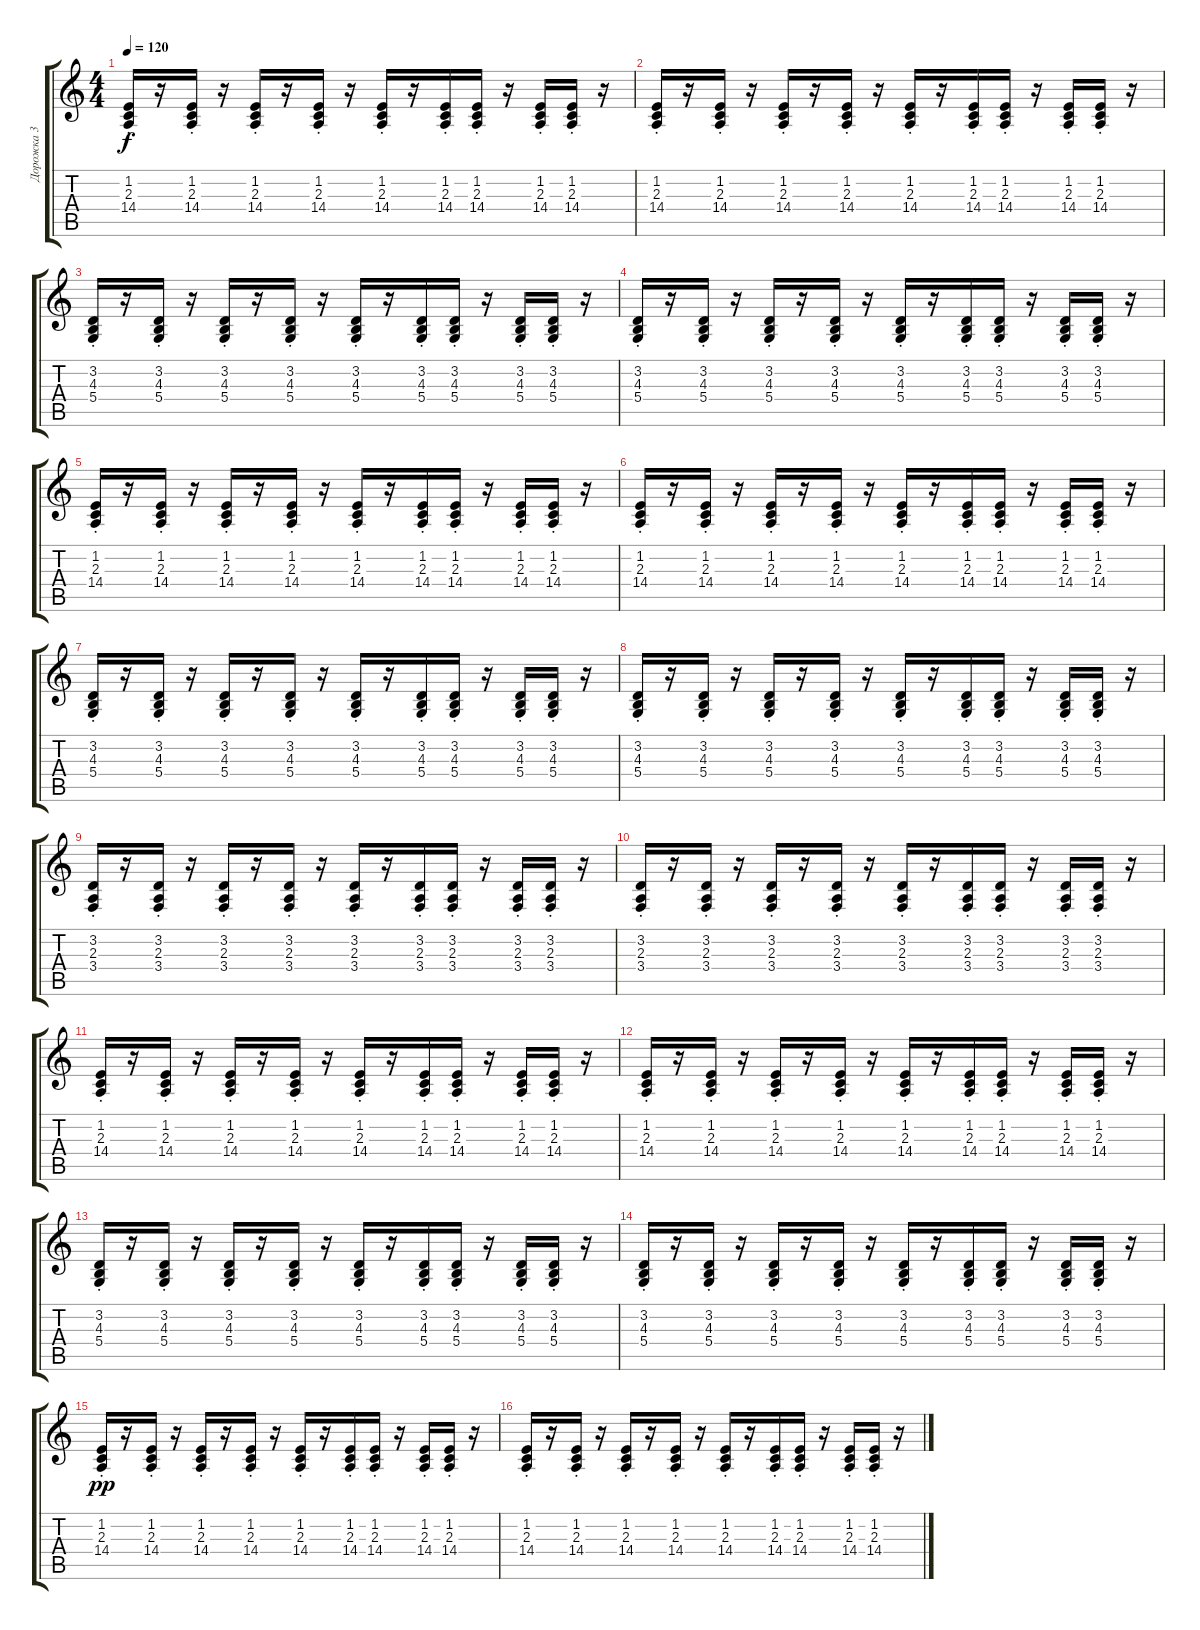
\track ("Дорожка 3" "Дорожка 3") {instrument lead1square}
\staff {score tabs}
\tuning (E4 B3 G3 D3 A2 E2) {hide}
\ts (4 4)
\tempo 120
\clef g2
\ks c
(1.2{st} 2.3{st} 14.4{st}).16{dy f} r.16 (1.2{st} 2.3{st} 14.4{st}).16 r.16 (1.2{st} 2.3{st} 14.4{st}).16 r.16 (1.2{st} 2.3{st} 14.4{st}).16 r.16 (1.2{st} 2.3{st} 14.4{st}).16 r.16 (1.2{st} 2.3{st} 14.4{st}).16 (1.2{st} 2.3{st} 14.4{st}).16 r.16 (1.2{st} 2.3{st} 14.4{st}).16 (1.2{st} 2.3{st} 14.4{st}).16 r.16 |
(1.2{st} 2.3{st} 14.4{st}).16 r.16 (1.2{st} 2.3{st} 14.4{st}).16 r.16 (1.2{st} 2.3{st} 14.4{st}).16 r.16 (1.2{st} 2.3{st} 14.4{st}).16 r.16 (1.2{st} 2.3{st} 14.4{st}).16 r.16 (1.2{st} 2.3{st} 14.4{st}).16 (1.2{st} 2.3{st} 14.4{st}).16 r.16 (1.2{st} 2.3{st} 14.4{st}).16 (1.2{st} 2.3{st} 14.4{st}).16 r.16 |
(3.2{st} 4.3{st} 5.4{st}).16 r.16 (3.2{st} 4.3{st} 5.4{st}).16 r.16 (3.2{st} 4.3{st} 5.4{st}).16 r.16 (3.2{st} 4.3{st} 5.4{st}).16 r.16 (3.2{st} 4.3{st} 5.4{st}).16 r.16 (3.2{st} 4.3{st} 5.4{st}).16 (3.2{st} 4.3{st} 5.4{st}).16 r.16 (3.2{st} 4.3{st} 5.4{st}).16 (3.2{st} 4.3{st} 5.4{st}).16 r.16 |
(3.2{st} 4.3{st} 5.4{st}).16 r.16 (3.2{st} 4.3{st} 5.4{st}).16 r.16 (3.2{st} 4.3{st} 5.4{st}).16 r.16 (3.2{st} 4.3{st} 5.4{st}).16 r.16 (3.2{st} 4.3{st} 5.4{st}).16 r.16 (3.2{st} 4.3{st} 5.4{st}).16 (3.2{st} 4.3{st} 5.4{st}).16 r.16 (3.2{st} 4.3{st} 5.4{st}).16 (3.2{st} 4.3{st} 5.4{st}).16 r.16 |
(1.2{st} 2.3{st} 14.4{st}).16 r.16 (1.2{st} 2.3{st} 14.4{st}).16 r.16 (1.2{st} 2.3{st} 14.4{st}).16 r.16 (1.2{st} 2.3{st} 14.4{st}).16 r.16 (1.2{st} 2.3{st} 14.4{st}).16 r.16 (1.2{st} 2.3{st} 14.4{st}).16 (1.2{st} 2.3{st} 14.4{st}).16 r.16 (1.2{st} 2.3{st} 14.4{st}).16 (1.2{st} 2.3{st} 14.4{st}).16 r.16 |
(1.2{st} 2.3{st} 14.4{st}).16 r.16 (1.2{st} 2.3{st} 14.4{st}).16 r.16 (1.2{st} 2.3{st} 14.4{st}).16 r.16 (1.2{st} 2.3{st} 14.4{st}).16 r.16 (1.2{st} 2.3{st} 14.4{st}).16 r.16 (1.2{st} 2.3{st} 14.4{st}).16 (1.2{st} 2.3{st} 14.4{st}).16 r.16 (1.2{st} 2.3{st} 14.4{st}).16 (1.2{st} 2.3{st} 14.4{st}).16 r.16 |
(3.2{st} 4.3{st} 5.4{st}).16 r.16 (3.2{st} 4.3{st} 5.4{st}).16 r.16 (3.2{st} 4.3{st} 5.4{st}).16 r.16 (3.2{st} 4.3{st} 5.4{st}).16 r.16 (3.2{st} 4.3{st} 5.4{st}).16 r.16 (3.2{st} 4.3{st} 5.4{st}).16 (3.2{st} 4.3{st} 5.4{st}).16 r.16 (3.2{st} 4.3{st} 5.4{st}).16 (3.2{st} 4.3{st} 5.4{st}).16 r.16 |
(3.2{st} 4.3{st} 5.4{st}).16 r.16 (3.2{st} 4.3{st} 5.4{st}).16 r.16 (3.2{st} 4.3{st} 5.4{st}).16 r.16 (3.2{st} 4.3{st} 5.4{st}).16 r.16 (3.2{st} 4.3{st} 5.4{st}).16 r.16 (3.2{st} 4.3{st} 5.4{st}).16 (3.2{st} 4.3{st} 5.4{st}).16 r.16 (3.2{st} 4.3{st} 5.4{st}).16 (3.2{st} 4.3{st} 5.4{st}).16 r.16 |
(3.2{st} 2.3{st} 3.4{st}).16 r.16 (3.2{st} 2.3{st} 3.4{st}).16 r.16 (3.2{st} 2.3{st} 3.4{st}).16 r.16 (3.2{st} 2.3{st} 3.4{st}).16 r.16 (3.2{st} 2.3{st} 3.4{st}).16 r.16 (3.2{st} 2.3{st} 3.4{st}).16 (3.2{st} 2.3{st} 3.4{st}).16 r.16 (3.2{st} 2.3{st} 3.4{st}).16 (3.2{st} 2.3{st} 3.4{st}).16 r.16 |
(3.2{st} 2.3{st} 3.4{st}).16 r.16 (3.2{st} 2.3{st} 3.4{st}).16 r.16 (3.2{st} 2.3{st} 3.4{st}).16 r.16 (3.2{st} 2.3{st} 3.4{st}).16 r.16 (3.2{st} 2.3{st} 3.4{st}).16 r.16 (3.2{st} 2.3{st} 3.4{st}).16 (3.2{st} 2.3{st} 3.4{st}).16 r.16 (3.2{st} 2.3{st} 3.4{st}).16 (3.2{st} 2.3{st} 3.4{st}).16 r.16 |
(1.2{st} 2.3{st} 14.4{st}).16 r.16 (1.2{st} 2.3{st} 14.4{st}).16 r.16 (1.2{st} 2.3{st} 14.4{st}).16 r.16 (1.2{st} 2.3{st} 14.4{st}).16 r.16 (1.2{st} 2.3{st} 14.4{st}).16 r.16 (1.2{st} 2.3{st} 14.4{st}).16 (1.2{st} 2.3{st} 14.4{st}).16 r.16 (1.2{st} 2.3{st} 14.4{st}).16 (1.2{st} 2.3{st} 14.4{st}).16 r.16 |
(1.2{st} 2.3{st} 14.4{st}).16 r.16 (1.2{st} 2.3{st} 14.4{st}).16 r.16 (1.2{st} 2.3{st} 14.4{st}).16 r.16 (1.2{st} 2.3{st} 14.4{st}).16 r.16 (1.2{st} 2.3{st} 14.4{st}).16 r.16 (1.2{st} 2.3{st} 14.4{st}).16 (1.2{st} 2.3{st} 14.4{st}).16 r.16 (1.2{st} 2.3{st} 14.4{st}).16 (1.2{st} 2.3{st} 14.4{st}).16 r.16 |
(3.2{st} 4.3{st} 5.4{st}).16 r.16 (3.2{st} 4.3{st} 5.4{st}).16 r.16 (3.2{st} 4.3{st} 5.4{st}).16 r.16 (3.2{st} 4.3{st} 5.4{st}).16 r.16 (3.2{st} 4.3{st} 5.4{st}).16 r.16 (3.2{st} 4.3{st} 5.4{st}).16 (3.2{st} 4.3{st} 5.4{st}).16 r.16 (3.2{st} 4.3{st} 5.4{st}).16 (3.2{st} 4.3{st} 5.4{st}).16 r.16 |
(3.2{st} 4.3{st} 5.4{st}).16 r.16 (3.2{st} 4.3{st} 5.4{st}).16 r.16 (3.2{st} 4.3{st} 5.4{st}).16 r.16 (3.2{st} 4.3{st} 5.4{st}).16 r.16 (3.2{st} 4.3{st} 5.4{st}).16 r.16 (3.2{st} 4.3{st} 5.4{st}).16 (3.2{st} 4.3{st} 5.4{st}).16 r.16 (3.2{st} 4.3{st} 5.4{st}).16 (3.2{st} 4.3{st} 5.4{st}).16 r.16 |
(1.2{st} 2.3{st} 14.4{st}).16{dy pp} r.16 (1.2{st} 2.3{st} 14.4{st}).16 r.16 (1.2{st} 2.3{st} 14.4{st}).16 r.16 (1.2{st} 2.3{st} 14.4{st}).16 r.16 (1.2{st} 2.3{st} 14.4{st}).16 r.16 (1.2{st} 2.3{st} 14.4{st}).16 (1.2{st} 2.3{st} 14.4{st}).16 r.16 (1.2{st} 2.3{st} 14.4{st}).16 (1.2{st} 2.3{st} 14.4{st}).16 r.16 |
(1.2{st} 2.3{st} 14.4{st}).16 r.16 (1.2{st} 2.3{st} 14.4{st}).16 r.16 (1.2{st} 2.3{st} 14.4{st}).16 r.16 (1.2{st} 2.3{st} 14.4{st}).16 r.16 (1.2{st} 2.3{st} 14.4{st}).16 r.16 (1.2{st} 2.3{st} 14.4{st}).16 (1.2{st} 2.3{st} 14.4{st}).16 r.16 (1.2{st} 2.3{st} 14.4{st}).16 (1.2{st} 2.3{st} 14.4{st}).16 r.16
